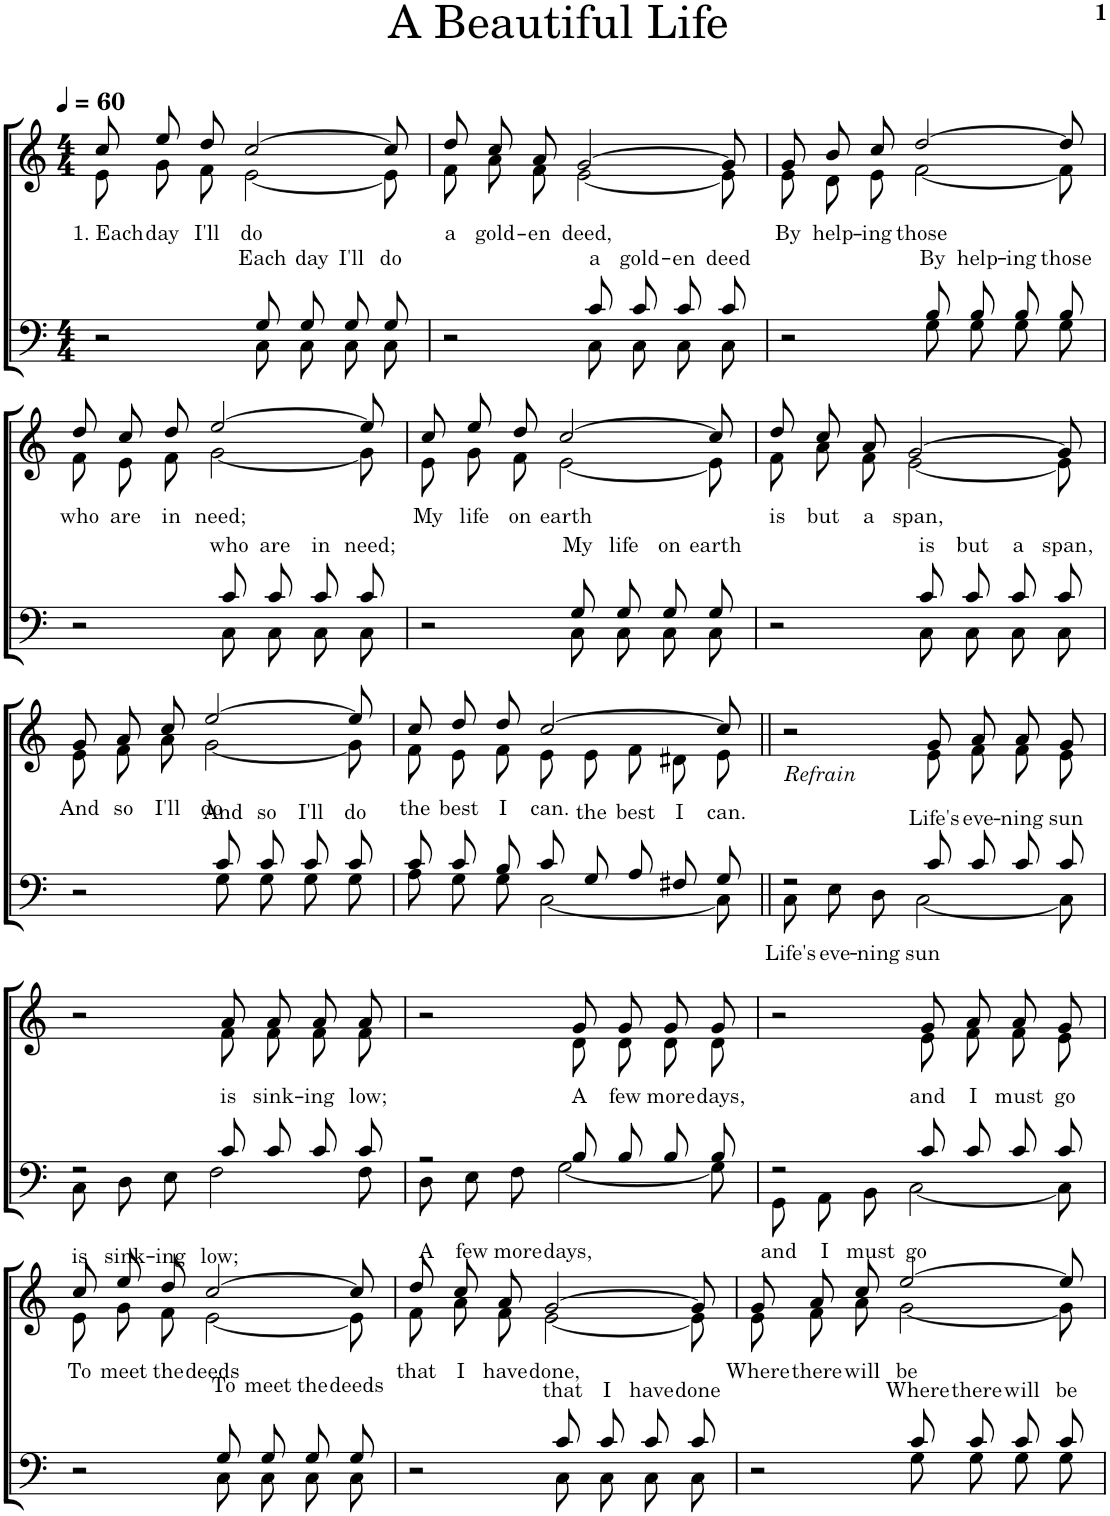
**kern	**text	**kern	**text
*part2	*part2	*part1	*part1
*staff2	*staff2	*staff1	*staff1
*I"Grand Piano	*	*I"Grand Piano	*
*I'Pno	*	*I'Pno	*
*clefF4	*	*clefG2	*
*k[]	*	*k[]	*
*M4/4	*	*M4/4	*
*MM60	*	*MM60	*
=1	=1	=1	=1
*^	*	*	*
!	!	!	!	!LO:LY:b
*	*	*	*^	*
2r	2ryy	.	8cc/L	8e\L	1. Each
!	!	!	!	!	!LO:LY:b
.	.	.	8ee/J	8g\J	day
!	!	!	!	!	!LO:LY:b
.	.	.	8dd/	8f\	I'll
!	!	!	!	!	!LO:LY:b
.	.	.	[2cc/	[2e\	do
!	!	!LO:LY:a	!	!	!
8G/L	8C\L	Each	.	.	.
!	!	!LO:LY:a	!	!	!
8G/J	8C\J	day	.	.	.
!	!	!LO:LY:a	!	!	!
8G/L	8C\L	I'll	.	.	.
!	!	!LO:LY:a	!	!	!
8G/J	8C\J	do	8cc/]	8e\]	.
=2	=2	=2	=2	=2	=2
!	!	!	!	!	!LO:LY:b
2r	2ryy	.	8dd/L	8f\L	a
!	!	!	!	!	!LO:LY:b
.	.	.	8cc/J	8a\J	gold-
!	!	!	!	!	!LO:LY:b
.	.	.	8a/	8f\	-en
!	!	!	!	!	!LO:LY:b
.	.	.	[2g/	[2e\	deed,
!	!	!LO:LY:a	!	!	!
8c/L	8C\L	a	.	.	.
!	!	!LO:LY:a	!	!	!
8c/J	8C\J	gold-	.	.	.
!	!	!LO:LY:a	!	!	!
8c/L	8C\L	-en	.	.	.
!	!	!LO:LY:a	!	!	!
8c/J	8C\J	deed	8g/]	8e\]	.
=3	=3	=3	=3	=3	=3
!	!	!	!	!	!LO:LY:b
2r	2ryy	.	8g/L	8e\L	By
!	!	!	!	!	!LO:LY:b
.	.	.	8b/J	8d\J	help-
!	!	!	!	!	!LO:LY:b
.	.	.	8cc/	8e\	-ing
!	!	!	!	!	!LO:LY:b
.	.	.	[2dd/	[2f\	those
!	!	!LO:LY:a	!	!	!
8B/L	8G\L	By	.	.	.
!	!	!LO:LY:a	!	!	!
8B/J	8G\J	help-	.	.	.
!	!	!LO:LY:a	!	!	!
8B/L	8G\L	-ing	.	.	.
!	!	!LO:LY:a	!	!	!
8B/J	8G\J	those	8dd/]	8f\]	.
!!LO:LB:g=z	!!
=4	=4	=4	=4	=4	=4
!	!	!	!	!	!LO:LY:b
2r	2ryy	.	8dd/L	8f\L	who
!	!	!	!	!	!LO:LY:b
.	.	.	8cc/J	8e\J	are
!	!	!	!	!	!LO:LY:b
.	.	.	8dd/	8f\	in
!	!	!	!	!	!LO:LY:b
.	.	.	[2ee/	[2g\	need;
!	!	!LO:LY:a	!	!	!
8c/L	8C\L	who	.	.	.
!	!	!LO:LY:a	!	!	!
8c/J	8C\J	are	.	.	.
!	!	!LO:LY:a	!	!	!
8c/L	8C\L	in	.	.	.
!	!	!LO:LY:a	!	!	!
8c/J	8C\J	need;	8ee/]	8g\]	.
=5	=5	=5	=5	=5	=5
!	!	!	!	!	!LO:LY:b
2r	2ryy	.	8cc/L	8e\L	My
!	!	!	!	!	!LO:LY:b
.	.	.	8ee/J	8g\J	life
!	!	!	!	!	!LO:LY:b
.	.	.	8dd/	8f\	on
!	!	!	!	!	!LO:LY:b
.	.	.	[2cc/	[2e\	earth
!	!	!LO:LY:a	!	!	!
8G/L	8C\L	My	.	.	.
!	!	!LO:LY:a	!	!	!
8G/J	8C\J	life	.	.	.
!	!	!LO:LY:a	!	!	!
8G/L	8C\L	on	.	.	.
!	!	!LO:LY:a	!	!	!
8G/J	8C\J	earth	8cc/]	8e\]	.
=6	=6	=6	=6	=6	=6
!	!	!	!	!	!LO:LY:b
2r	2ryy	.	8dd/L	8f\L	is
!	!	!	!	!	!LO:LY:b
.	.	.	8cc/J	8a\J	but
!	!	!	!	!	!LO:LY:b
.	.	.	8a/	8f\	a
!	!	!	!	!	!LO:LY:b
.	.	.	[2g/	[2e\	span,
!	!	!LO:LY:a	!	!	!
8c/L	8C\L	is	.	.	.
!	!	!LO:LY:a	!	!	!
8c/J	8C\J	but	.	.	.
!	!	!LO:LY:a	!	!	!
8c/L	8C\L	a	.	.	.
!	!	!LO:LY:a	!	!	!
8c/J	8C\J	span,	8g/]	8e\]	.
!!LO:LB:g=z	!!
=7	=7	=7	=7	=7	=7
!	!	!	!	!	!LO:LY:b
2r	2ryy	.	8g/L	8e\L	And
!	!	!	!	!	!LO:LY:b
.	.	.	8a/J	8f\J	so
!	!	!	!	!	!LO:LY:b
.	.	.	8cc/	8a\	I'll
!	!	!	!	!	!LO:LY:b
.	.	.	[2ee/	[2g\	do
!	!	!LO:LY:a	!	!	!
8c/L	8G\L	And	.	.	.
!	!	!LO:LY:a	!	!	!
8c/J	8G\J	so	.	.	.
!	!	!LO:LY:a	!	!	!
8c/L	8G\L	I'll	.	.	.
!	!	!LO:LY:a	!	!	!
8c/J	8G\J	do	8ee/]	8g\]	.
=8	=8	=8	=8	=8	=8
!	!	!	!	!	!LO:LY:b
8c/L	8A\L	.	8cc/L	8f\L	the
!	!	!	!	!	!LO:LY:b
8c/J	8G\J	.	8dd/J	8e\J	best
!	!	!	!	!	!LO:LY:b
8B/L	8G\	.	8dd/	8f\L	I
!	!	!	!	!	!LO:LY:b
8c/J	[2C\	.	[2cc/	8e\J	can.
!	!	!LO:LY:a	!	!	!
8G/L	.	the	.	8e\L	.
!	!	!LO:LY:a	!	!	!
8A/J	.	best	.	8f\J	.
!	!	!LO:LY:a	!	!	!
8F#X/L	.	I	.	8d#X\L	.
!	!	!LO:LY:a	!	!	!
8G/J	8C\]	can.	8cc/]	8e\J	.
=9||	=9||	=9||	=9||	=9||	=9||
!	!	!	!LO:TX:b:i:t=Refrain	!	!
!	!	!LO:LY:b	!	!	!
2r	8C\L	Life's	2r	2ryy	.
!	!	!LO:LY:b	!	!	!
.	8E\J	eve-	.	.	.
!	!	!LO:LY:b	!	!	!
.	8D\	-ning	.	.	.
!	!	!LO:LY:b	!	!	!
.	[2C\	sun	.	.	.
!	!	!	!	!	!LO:LY:b
8c/L	.	.	8g/L	8e\L	Life's
!	!	!	!	!	!LO:LY:b
8c/J	.	.	8a/J	8f\J	eve-
!	!	!	!	!	!LO:LY:b
8c/L	.	.	8a/L	8f\L	-ning
!	!	!	!	!	!LO:LY:b
8c/J	8C\]	.	8g/J	8e\J	sun
!!LO:LB:g=z	!!
=10	=10	=10	=10	=10	=10
!	!	!LO:LY:b	!	!	!
2r	8C\L	is	2r	2ryy	.
!	!	!LO:LY:b	!	!	!
.	8D\J	sink-	.	.	.
!	!	!LO:LY:b	!	!	!
.	8E\	-ing	.	.	.
!	!	!LO:LY:b	!	!	!
.	2F\	low;	.	.	.
!	!	!	!	!	!LO:LY:b
8c/L	.	.	8a/L	8f\L	is
!	!	!	!	!	!LO:LY:b
8c/J	.	.	8a/J	8f\J	sink-
!	!	!	!	!	!LO:LY:b
8c/L	.	.	8a/L	8f\L	-ing
!	!	!	!	!	!LO:LY:b
8c/J	8F\	.	8a/J	8f\J	low;
=11	=11	=11	=11	=11	=11
!	!	!LO:LY:b	!	!	!
2r	8D\L	A	2r	2ryy	.
!	!	!LO:LY:b	!	!	!
.	8E\J	few	.	.	.
!	!	!LO:LY:b	!	!	!
.	8F\	more	.	.	.
!	!	!LO:LY:b	!	!	!
.	[2G\	days,	.	.	.
!	!	!	!	!	!LO:LY:b
8B/L	.	.	8g/L	8d\L	A
!	!	!	!	!	!LO:LY:b
8B/J	.	.	8g/J	8d\J	few
!	!	!	!	!	!LO:LY:b
8B/L	.	.	8g/L	8d\L	more
!	!	!	!	!	!LO:LY:b
8B/J	8G\]	.	8g/J	8d\J	days,
=12	=12	=12	=12	=12	=12
!	!	!LO:LY:b	!	!	!
2r	8GG\L	and	2r	2ryy	.
!	!	!LO:LY:b	!	!	!
.	8AA\J	I	.	.	.
!	!	!LO:LY:b	!	!	!
.	8BB\	must	.	.	.
!	!	!LO:LY:b	!	!	!
.	[2C\	go	.	.	.
!	!	!	!	!	!LO:LY:b
8c/L	.	.	8g/L	8e\L	and
!	!	!	!	!	!LO:LY:b
8c/J	.	.	8a/J	8f\J	I
!	!	!	!	!	!LO:LY:b
8c/L	.	.	8a/L	8f\L	must
!	!	!	!	!	!LO:LY:b
8c/J	8C\]	.	8g/J	8e\J	go
!!LO:LB:g=z	!!
=13	=13	=13	=13	=13	=13
!	!	!	!	!	!LO:LY:b
2r	2ryy	.	8cc/L	8e\L	To
!	!	!	!	!	!LO:LY:b
.	.	.	8ee/J	8g\J	meet
!	!	!	!	!	!LO:LY:b
.	.	.	8dd/	8f\	the
!	!	!	!	!	!LO:LY:b
.	.	.	[2cc/	[2e\	deeds
!	!	!LO:LY:a	!	!	!
8G/L	8C\L	To	.	.	.
!	!	!LO:LY:a	!	!	!
8G/J	8C\J	meet	.	.	.
!	!	!LO:LY:a	!	!	!
8G/L	8C\L	the	.	.	.
!	!	!LO:LY:a	!	!	!
8G/J	8C\J	deeds	8cc/]	8e\]	.
=14	=14	=14	=14	=14	=14
!	!	!	!	!	!LO:LY:b
2r	2ryy	.	8dd/L	8f\L	that
!	!	!	!	!	!LO:LY:b
.	.	.	8cc/J	8a\J	I
!	!	!	!	!	!LO:LY:b
.	.	.	8a/	8f\	have
!	!	!	!	!	!LO:LY:b
.	.	.	[2g/	[2e\	done,
!	!	!LO:LY:a	!	!	!
8c/L	8C\L	that	.	.	.
!	!	!LO:LY:a	!	!	!
8c/J	8C\J	I	.	.	.
!	!	!LO:LY:a	!	!	!
8c/L	8C\L	have	.	.	.
!	!	!LO:LY:a	!	!	!
8c/J	8C\J	done	8g/]	8e\]	.
=15	=15	=15	=15	=15	=15
!	!	!	!	!	!LO:LY:b
2r	2ryy	.	8g/L	8e\L	Where
!	!	!	!	!	!LO:LY:b
.	.	.	8a/J	8f\J	there
!	!	!	!	!	!LO:LY:b
.	.	.	8cc/	8a\	will
!	!	!	!	!	!LO:LY:b
.	.	.	[2ee/	[2g\	be
!	!	!LO:LY:a	!	!	!
8c/L	8G\L	Where	.	.	.
!	!	!LO:LY:a	!	!	!
8c/J	8G\J	there	.	.	.
!	!	!LO:LY:a	!	!	!
8c/L	8G\L	will	.	.	.
!	!	!LO:LY:a	!	!	!
8c/J	8G\J	be	8ee/]	8g\]	.
*v	*v	*	*	*	*
*	*	*v	*v	*
=	=	=	=
*-	*-	*-	*-
